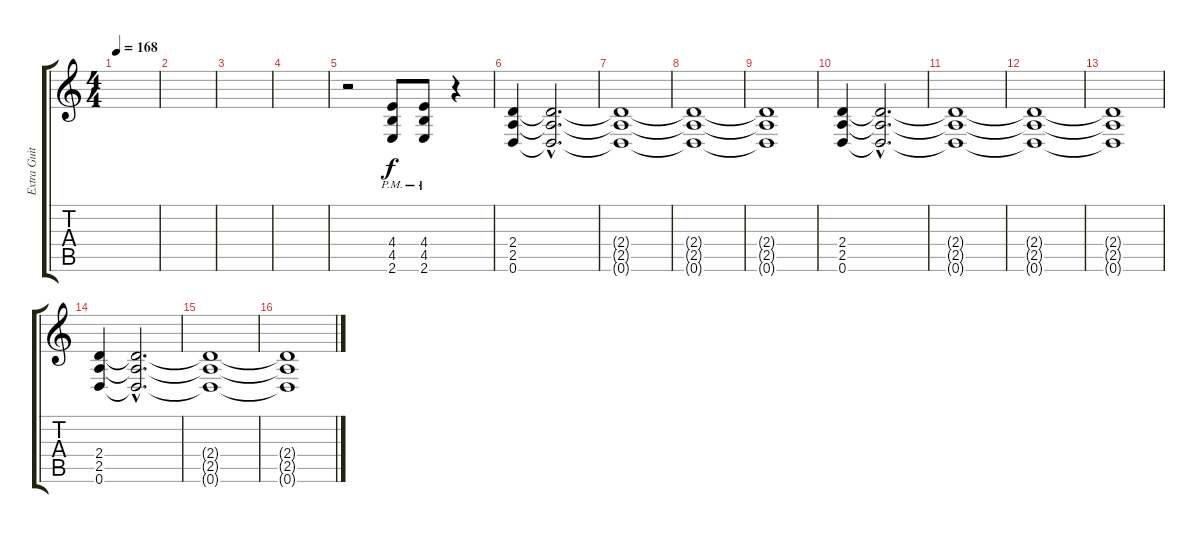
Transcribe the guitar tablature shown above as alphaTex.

\track ("Extra Guitars + Synth" "Extra Guit") {instrument distortionguitar}
\staff {score tabs}
\tuning (D4 A3 F3 C3 G2 D2) {hide}
\ts (4 4)
\tempo 168
\clef g2
\ks c
|
|
|
|
r.2 (4.4{pm} 4.5{pm} 2.6{pm}).8 (4.4{pm} 4.5{pm} 2.6{pm}).8 r.4 |
(2.4 2.5 0.6).4 (2.4{hac t} 2.5{hac t} 0.6{hac t}).2{d volume 9} |
(2.4{t} 2.5{t} 0.6{t}).1 |
(2.4{t} 2.5{t} 0.6{t}).1 |
(2.4{t} 2.5{t} 0.6{t}).1 |
(2.4 2.5 0.6).4{volume 15} (2.4{hac t} 2.5{hac t} 0.6{hac t}).2{d volume 9} |
(2.4{t} 2.5{t} 0.6{t}).1 |
(2.4{t} 2.5{t} 0.6{t}).1 |
(2.4{t} 2.5{t} 0.6{t}).1 |
(2.4 2.5 0.6).4{volume 15} (2.4{hac t} 2.5{hac t} 0.6{hac t}).2{d volume 9} |
(2.4{t} 2.5{t} 0.6{t}).1 |
(2.4{t} 2.5{t} 0.6{t}).1
